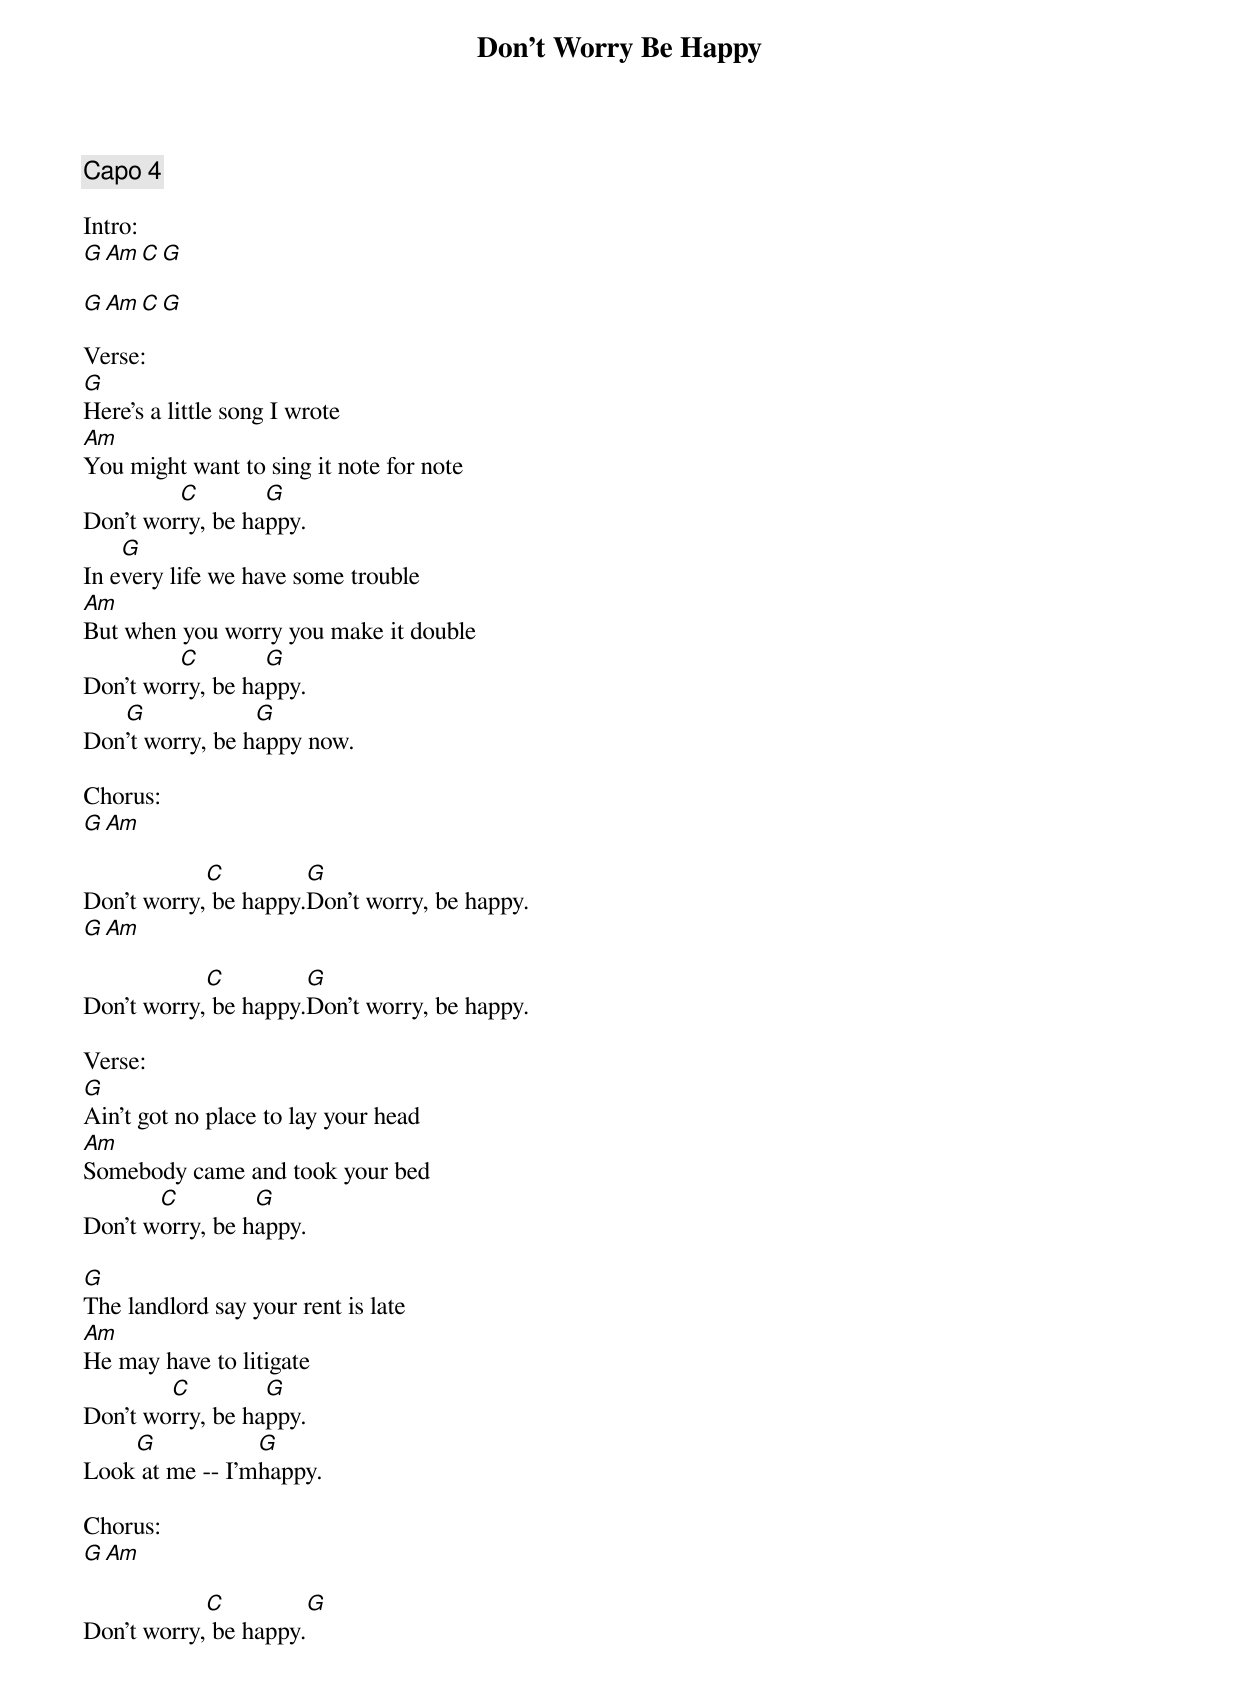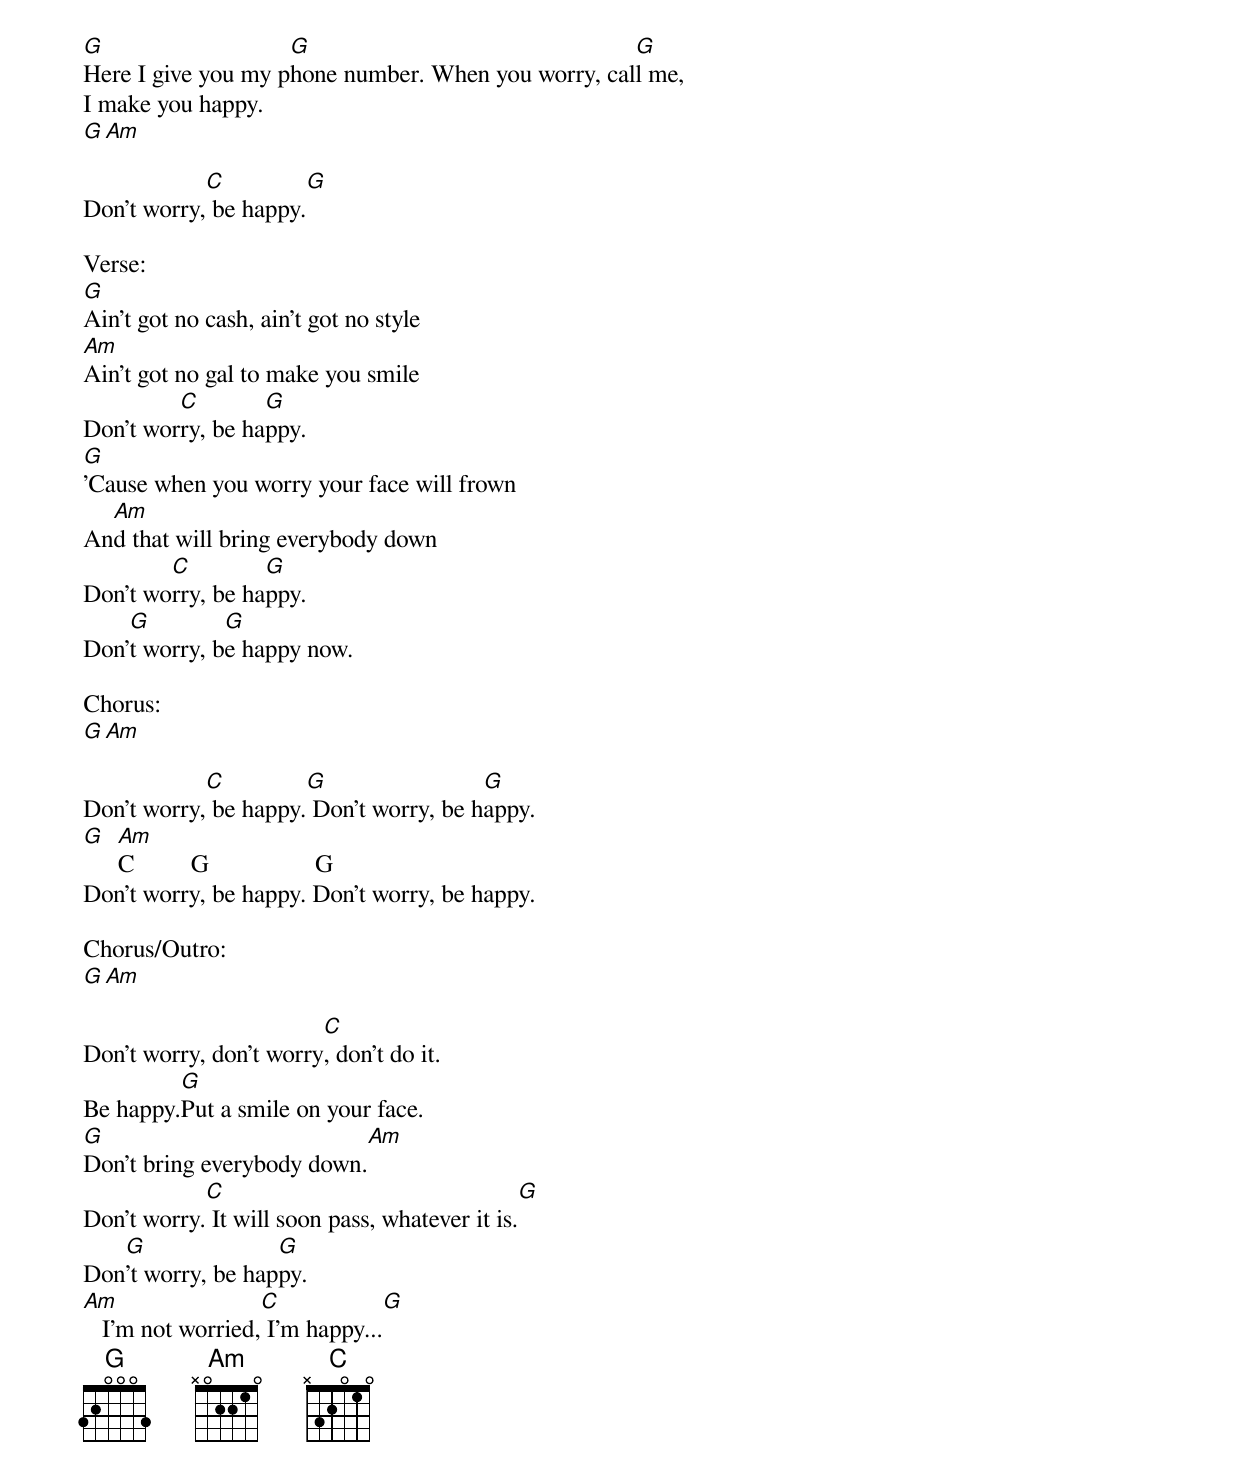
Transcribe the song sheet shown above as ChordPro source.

{title:Don't Worry Be Happy}
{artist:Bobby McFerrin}
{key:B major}
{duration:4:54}
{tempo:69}
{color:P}

{comment: Capo 4}

Intro:
[G][Am][C][G]

[G][Am][C][G]

Verse:
[G]Here's a little song I wrote
[Am]You might want to sing it note for note
Don't wor[C]ry, be ha[G]ppy.
In e[G]very life we have some trouble
[Am]But when you worry you make it double
Don't wor[C]ry, be ha[G]ppy.
Don[G]'t worry, be h[G]appy now.

Chorus:
[G][Am]

Don't worry,[C] be happy.[G]Don't worry, be happy.
[G][Am]

Don't worry,[C] be happy.[G]Don't worry, be happy.

Verse:
[G]Ain't got no place to lay your head
[Am]Somebody came and took your bed
Don't w[C]orry, be h[G]appy.

[G]The landlord say your rent is late
[Am]He may have to litigate
Don't wo[C]rry, be ha[G]ppy.
Look[G] at me -- I'm[G]happy.

Chorus:
[G][Am]

Don't worry,[C] be happy.[G]
[G]Here I give you my p[G]hone number. When you worry, cal[G]l me,
I make you happy.
[G][Am]

Don't worry,[C] be happy.[G]

Verse:
[G]Ain't got no cash, ain't got no style
[Am]Ain't got no gal to make you smile
Don't wor[C]ry, be ha[G]ppy.
[G]'Cause when you worry your face will frown
An[Am]d that will bring everybody down
Don't wo[C]rry, be ha[G]ppy.
Don'[G]t worry, b[G]e happy now.

Chorus:
[G][Am]

Don't worry,[C] be happy.[G] Don't worry, be h[G]appy.
[G]  [Am]C         G                 G
Don't worry, be happy. Don't worry, be happy.

Chorus/Outro:
[G][Am]

Don't worry, don't worry[C], don't do it.
Be happy.[G]Put a smile on your face.
[G]Don't bring everybody down.[Am]
Don't worry.[C] It will soon pass, whatever it is.[G]
Don[G]'t worry, be hap[G]py.
[Am]   I'm not worried,[C] I'm happy...[G]
